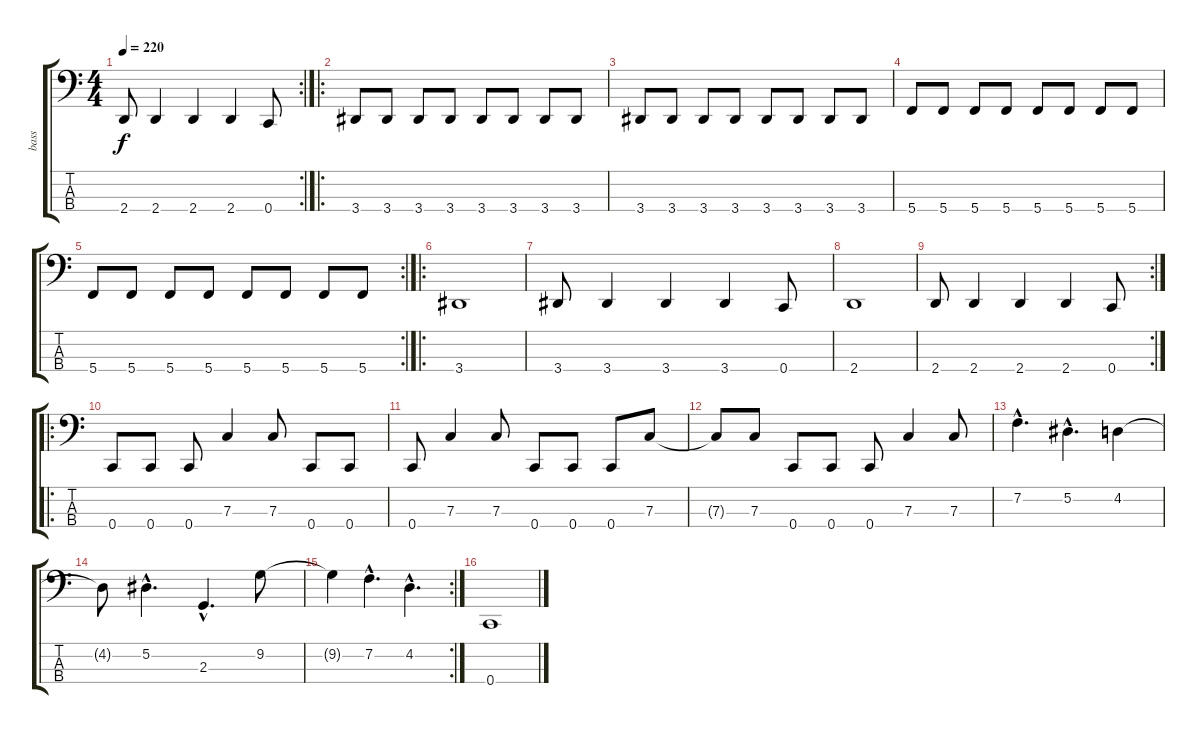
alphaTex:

\track ("bass" "bass") {instrument electricbassfinger}
\staff {score tabs}
\tuning (Eb2 Bb1 F1 C1) {hide}
\rc 2
\ts (4 4)
\tempo 220
\clef f4
\ks c
2.4.8{dy f} 2.4.4 2.4.4 2.4.4 0.4.8 |
\ro
3.4.8 3.4.8 3.4.8 3.4.8 3.4.8 3.4.8 3.4.8 3.4.8 |
3.4.8 3.4.8 3.4.8 3.4.8 3.4.8 3.4.8 3.4.8 3.4.8 |
5.4.8 5.4.8 5.4.8 5.4.8 5.4.8 5.4.8 5.4.8 5.4.8 |
\rc 2
5.4.8 5.4.8 5.4.8 5.4.8 5.4.8 5.4.8 5.4.8 5.4.8 |
\ro
3.4.1 |
3.4.8 3.4.4 3.4.4 3.4.4 0.4.8 |
2.4.1 |
\rc 2
2.4.8 2.4.4 2.4.4 2.4.4 0.4.8 |
\ro
0.4.8 0.4.8 0.4.8 7.3.4 7.3.8 0.4.8 0.4.8 |
0.4.8 7.3.4 7.3.8 0.4.8 0.4.8 0.4.8 7.3.8 |
7.3{t}.8 7.3.8 0.4.8 0.4.8 0.4.8 7.3.4 7.3.8 |
7.2{hac}.4{d} 5.2{hac}.4{d} 4.2.4 |
4.2{t}.8 5.2{hac}.4{d} 2.3{hac}.4{d} 9.2.8 |
\rc 2
9.2{t}.4 7.2{hac}.4{d} 4.2{hac}.4{d} |
0.4.1
